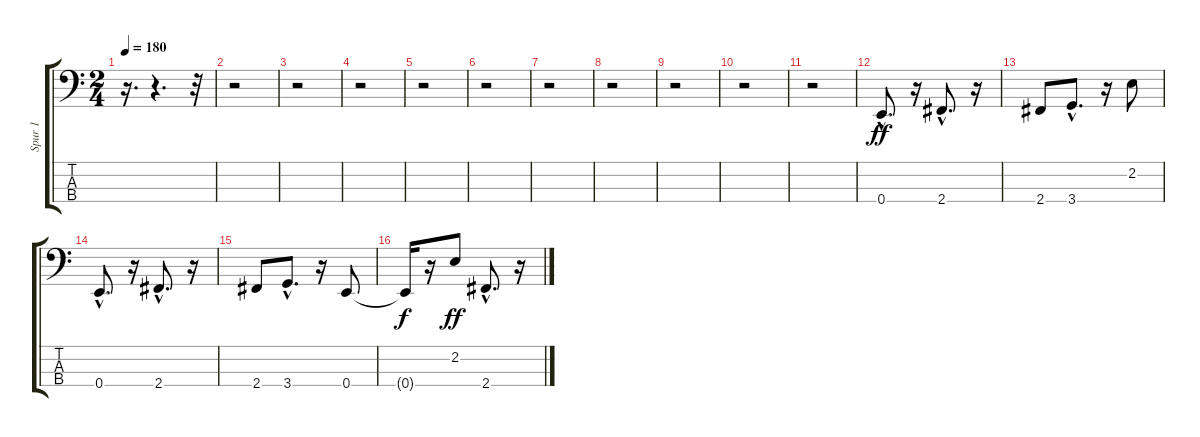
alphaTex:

\track ("Spur 1" "Spur 1") {instrument fretlessbass}
\staff {score tabs}
\tuning (G2 D2 A1 E1) {hide}
\ts (2 4)
\tempo 180
\clef f4
\ks c
r.16{d dy ff volume 5} r.4{d} r.32 |
r.2 |
r.2 |
r.2 |
r.2 |
r.2 |
r.2 |
r.2 |
r.2 |
r.2 |
r.2 |
0.4{hac}.8{d volume 16} r.16 2.4{hac}.8{d} r.16 |
2.4.8 3.4{hac}.8{d} r.16 2.2.8 |
0.4{hac}.8{d} r.16 2.4{hac}.8{d} r.16 |
2.4.8 3.4{hac}.8{d} r.16 0.4.8 |
0.4{t}.16{dy f} r.16 2.2.8{dy ff} 2.4{hac}.8{d} r.16
